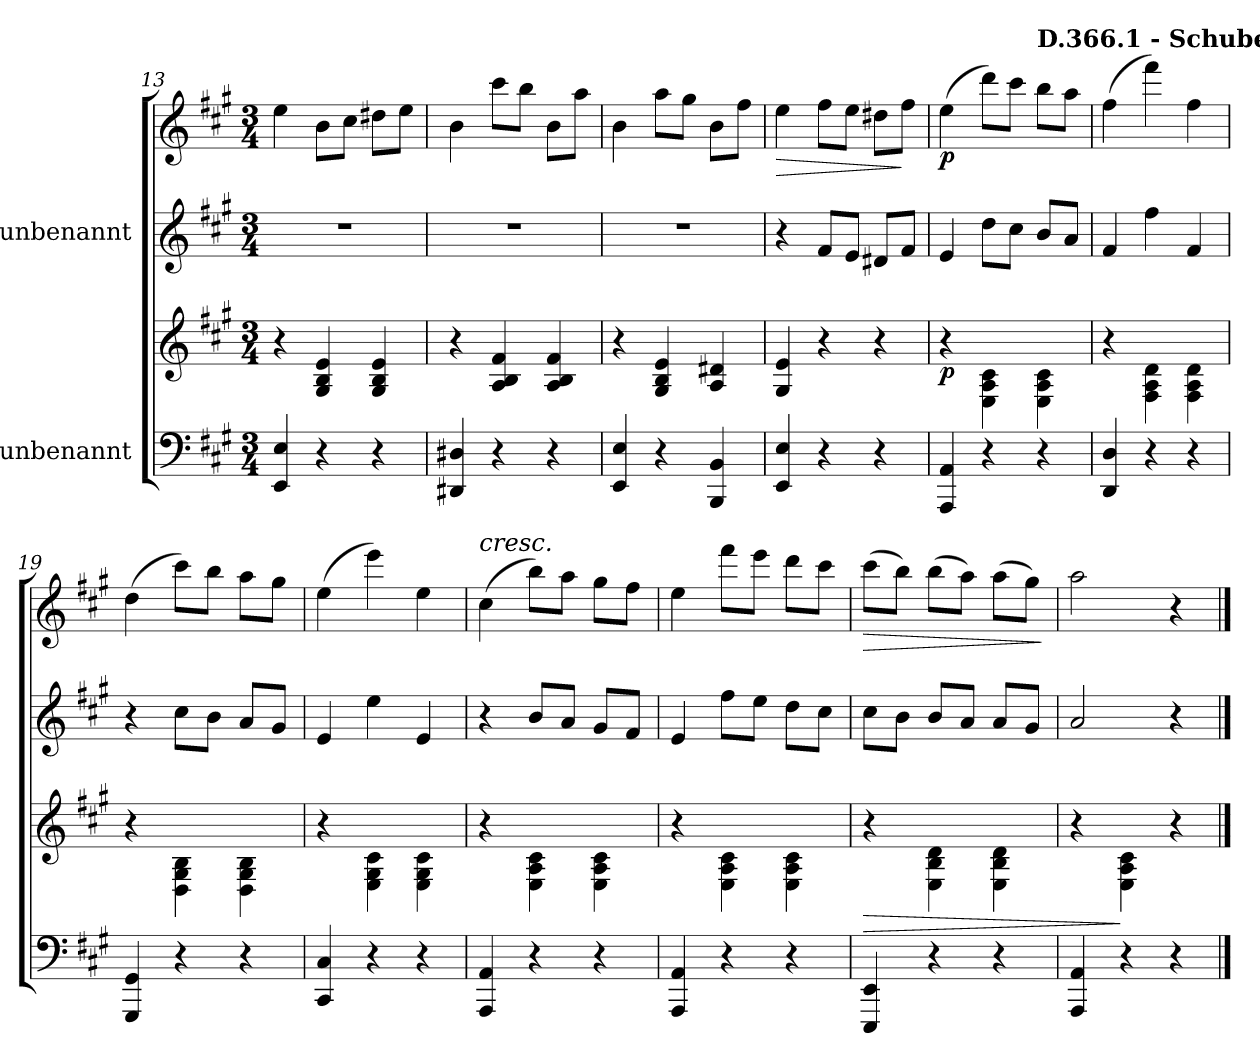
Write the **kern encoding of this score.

**kern	**kern	**dynam	**kern	**kern	**dynam
*part2	*part2	*part2	*part1	*part1	*part1
*staff4	*staff3	*staff3/4	*staff2	*staff1	*staff1/2
*I"unbenannt	*	*	*I"unbenannt	*	*
*clefF4	*clefG2	*	*clefG2	*clefG2	*
*k[f#c#g#]	*k[f#c#g#]	*	*k[f#c#g#]	*k[f#c#g#]	*
*M3/4	*M3/4	*	*M3/4	*M3/4	*
=13	=13	=13	=13	=13	=13
4EE/ 4E/	4r	.	2.r	4ee\	.
4r	4G#/ 4B/ 4e/	.	.	8b\L	.
.	.	.	.	8cc#\J	.
4r	4G#/ 4B/ 4e/	.	.	8dd#X\L	.
.	.	.	.	8ee\J	.
=14	=14	=14	=14	=14	=14
4DD#X/ 4D#X/	4r	.	2.r	4b\	.
4r	4A/ 4B/ 4f#/	.	.	8ccc#\L	.
.	.	.	.	8bb\J	.
4r	4A/ 4B/ 4f#/	.	.	8b\L	.
.	.	.	.	8aa\J	.
!!LO:LB:g=z
=15	=15	=15	=15	=15	=15
4EE/ 4E/	4r	.	2.r	4b\	.
4r	4G#/ 4B/ 4e/	.	.	8aa\L	.
.	.	.	.	8gg#\J	.
4BBB/ 4BB/	4A/ 4d#X/	.	.	8b\L	.
.	.	.	.	8ff#\J	.
!!LO:LB:g=z
=16	=16	=16	=16	=16	=16
!	!	!	!	!	!LO:HP:b
4EE/ 4E/	4G#/ 4e/	.	4r	4ee\	>
4r	4r	.	8f#/L	8ff#\L	.
.	.	.	8e/J	8ee\J	.
4r	4r	.	8d#X/L	8dd#X\L	.
.	.	.	8f#/J	8ff#\J	]
=17	=17	=17	=17	=17	=17
!	!	!LO:DY:b	!	!	!LO:DY:b
4AAA/ 4AA/	4r	p	4e/	(4ee\	p
4r	4E\ 4A\ 4c#\	.	8dd\L	8ddd\L)	.
.	.	.	8cc#\J	8ccc#\J	.
!	!	!	!	!LO:TX:a:B:t=D.366.1 - Schubert / Brahms	!
4r	4E\ 4A\ 4c#\	.	8b/L	8bb\L	.
.	.	.	8a/J	8aa\J	.
=18	=18	=18	=18	=18	=18
4DD/ 4D/	4r	.	4f#/	(4ff#\	.
4r	4F#\ 4A\ 4d\	.	4ff#\	4fff#\)	.
4r	4F#\ 4A\ 4d\	.	4f#/	4ff#\	.
=19	=19	=19	=19	=19	=19
4GGG#/ 4GG#/	4r	.	4r	(4dd\	.
4r	4D\ 4G#\ 4B\	.	8cc#\L	8ccc#\L)	.
.	.	.	8b\J	8bb\J	.
4r	4D\ 4G#\ 4B\	.	8a/L	8aa\L	.
.	.	.	8g#/J	8gg#\J	.
=20	=20	=20	=20	=20	=20
4CC#/ 4C#/	4r	.	4e/	(4ee\	.
4r	4E\ 4G#\ 4c#\	.	4ee\	4eee\)	.
4r	4E\ 4G#\ 4c#\	.	4e/	4ee\	.
!!LO:PB:g=z
=21	=21	=21	=21	=21	=21
!	!	!	!	!LO:TX:a:i:t=cresc.	!
4AAA/ 4AA/	4r	.	4r	(4cc#\	.
4r	4E\ 4A\ 4c#\	.	8b/L	8bb\L)	.
.	.	.	8a/J	8aa\J	.
4r	4E\ 4A\ 4c#\	.	8g#/L	8gg#\L	.
.	.	.	8f#/J	8ff#\J	.
=22	=22	=22	=22	=22	=22
4AAA/ 4AA/	4r	.	4e/	4ee\	.
4r	4E\ 4A\ 4c#\	.	8ff#\L	8fff#\L	.
.	.	.	8ee\J	8eee\J	.
4r	4E\ 4A\ 4c#\	.	8dd\L	8ddd\L	.
.	.	.	8cc#\J	8ccc#\J	.
=23	=23	=23	=23	=23	=23
!	!	!LO:HP:b	!	!	!LO:HP:b
4EEE/ 4EE/	4r	>	8cc#\L	(8ccc#\L	>
.	.	.	8b\J	8bb\J)	.
4r	4E\ 4B\ 4d\	.	8b/L	(8bb\L	.
.	.	.	8a/J	8aa\J)	.
4r	4E\ 4B\ 4d\	.	8a/L	(8aa\L	.
.	.	.	8g#/J	8gg#\J)	.
.	.	.	.	.	]
=24	=24	=24	=24	=24	=24
4AAA/ 4AA/	4r	.	2a/	2aa\	.
4r	4E\ 4A\ 4c#\	]	.	.	.
4r	4r	.	4r	4r	.
==	==	==	==	==	==
*-	*-	*-	*-	*-	*-
